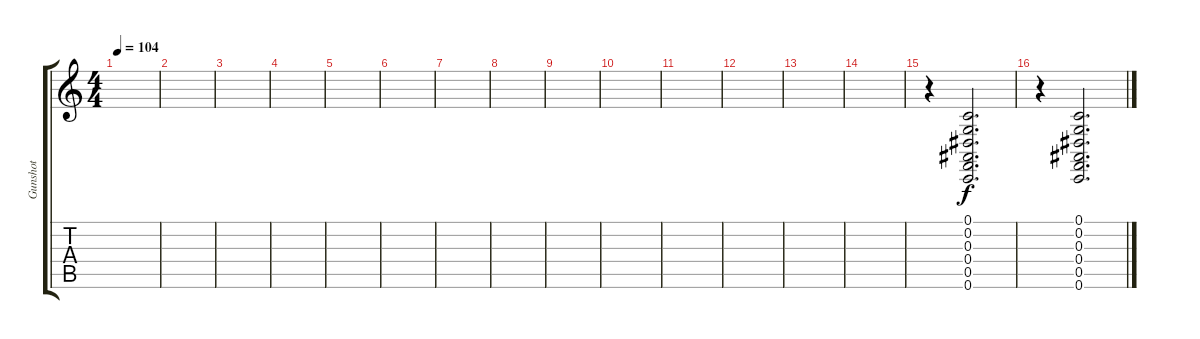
\track ("Gunshot" "Gunshot") {instrument gunshot}
\staff {score tabs}
\tuning (C4 G3 Eb3 Bb2 F2 C2) {hide}
\ts (4 4)
\tempo 104
\clef g2
\ks c
|
|
|
|
|
|
|
|
|
|
|
|
|
|
r.4 (0.1 0.2 0.3 0.4 0.5 0.6).2{d} |
r.4 (0.1 0.2 0.3 0.4 0.5 0.6).2{d}
